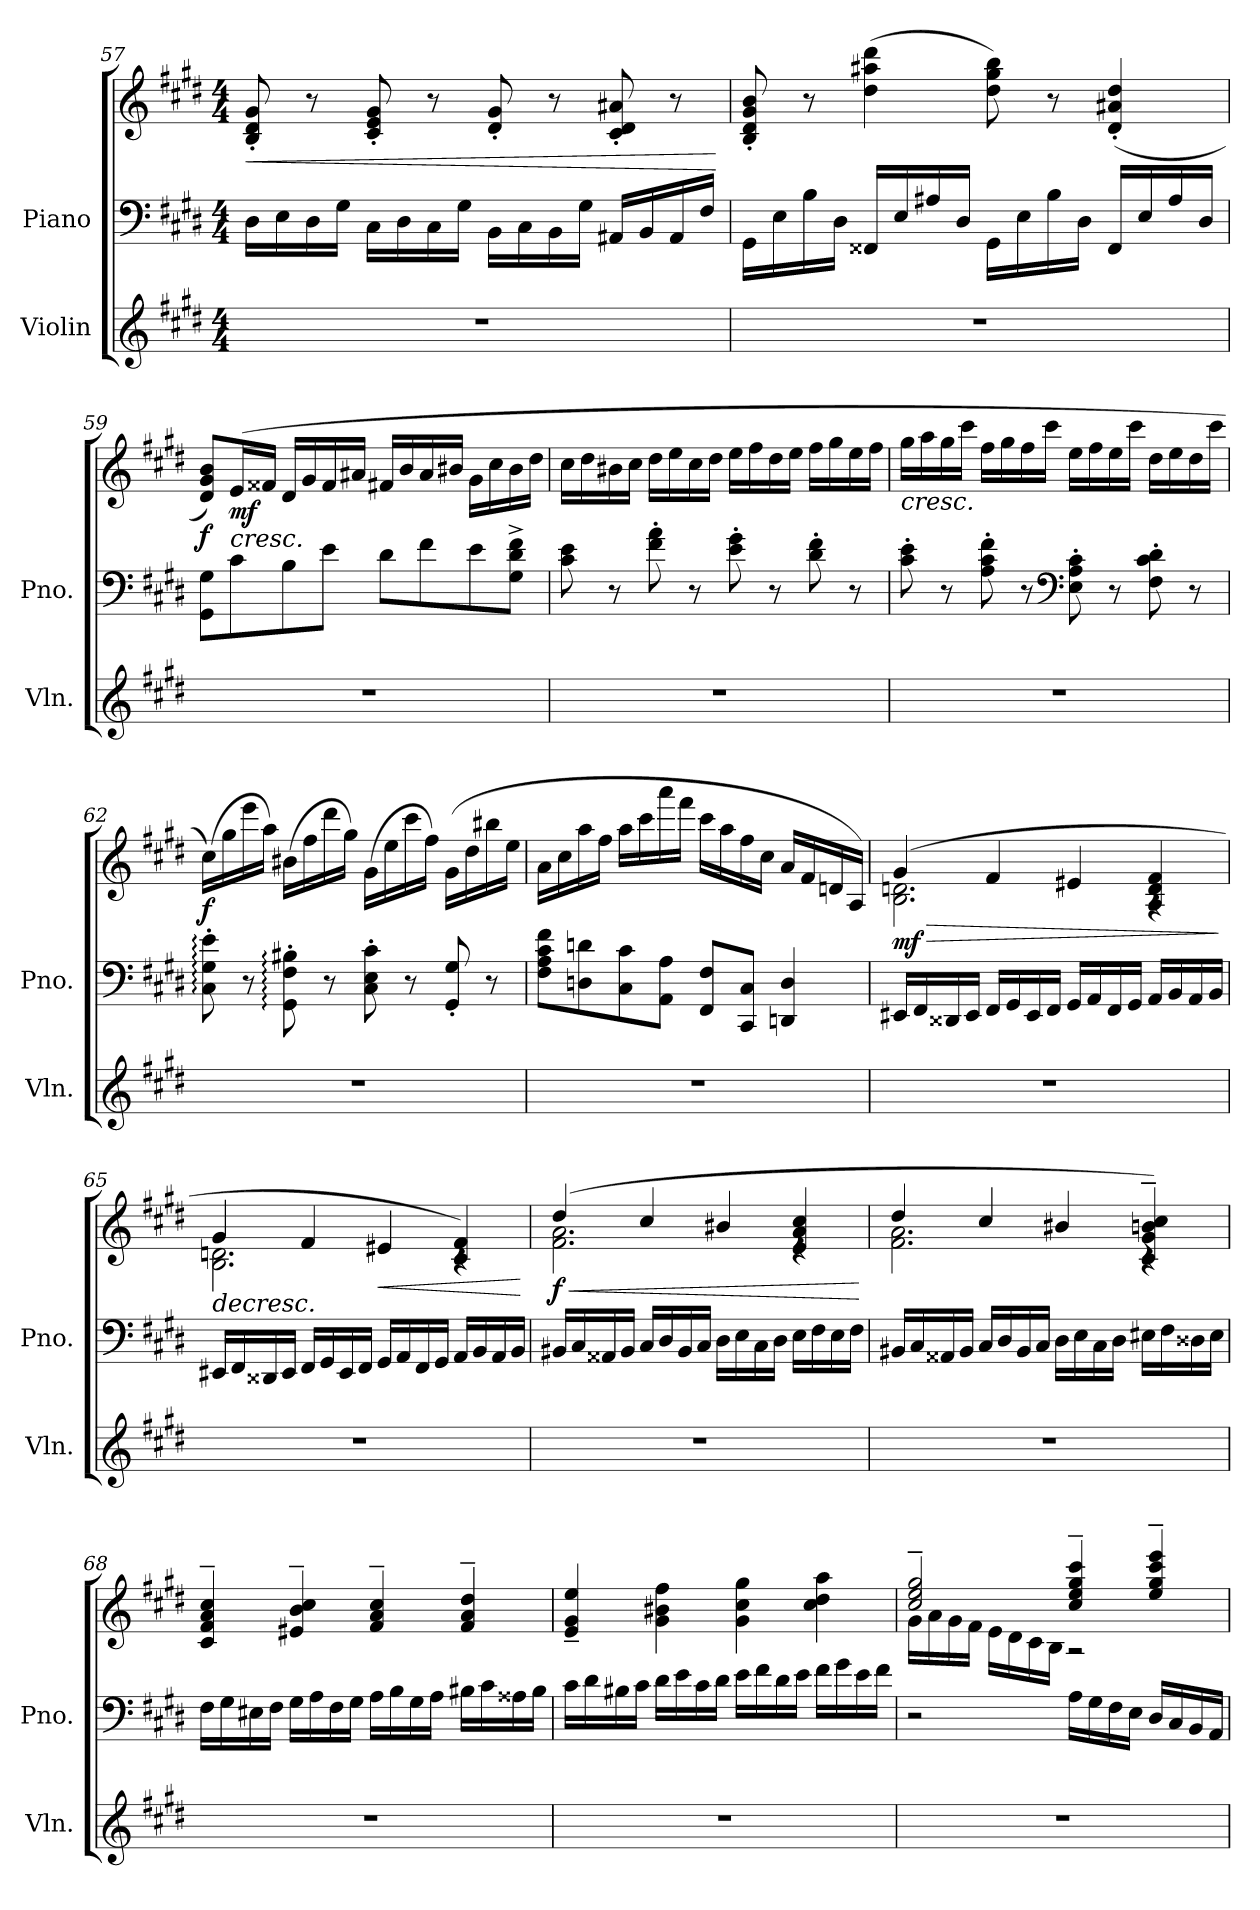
**kern	**kern	**kern	**dynam
*part2	*part1	*part1	*part1
*staff3	*staff2	*staff1	*staff1/2
*I"Violin	*I"Piano	*	*
*I'Vln.	*I'Pno.	*	*
!!LO:PB:g=z
*clefG2	*clefF4	*clefG2	*
*k[f#c#g#d#]	*k[f#c#g#d#]	*k[f#c#g#d#]	*
*M4/4	*M4/4	*M4/4	*
=57	=57	=57	=57
!	!	!	!LO:HP:b
1r	16D#\LL	8B/' 8d#/' 8g#/'	<
.	16E\	.	.
.	16D#\	8r	.
.	16G#\JJ	.	.
.	16C#\LL	8c#/' 8e/' 8g#/'	.
.	16D#\	.	.
.	16C#\	8r	.
.	16G#\JJ	.	.
.	16BB\LL	8d#/' 8g#/'	.
.	16C#\	.	.
.	16BB\	8r	.
.	16G#\JJ	.	.
.	16AA#X/LL	8c#/' 8d#/' 8a#X/'	.
.	16BB/	.	.
.	16AA#/	8r	.
.	16F#/JJ	.	.
.	.	.	[
=58	=58	=58	=58
1r	16GG#\LL	8B/' 8d#/' 8g#/' 8b/'	.
.	16E\	.	.
.	16B\	8r	.
.	16D#\JJ	.	.
.	16FF##X/LL	(>4dd#\ 4aa#X\ 4ddd#\	.
.	16E/	.	.
.	16A#X/	.	.
.	16D#/JJ	.	.
.	16GG#\LL	8dd#\ 8gg#\ 8bb\)	.
.	16E\	.	.
.	16B\	8r	.
.	16D#\JJ	.	.
.	16FF##/LL	(<4d#/' 4a#X/' 4dd#/'	.
.	16E/	.	.
.	16A#/	.	.
.	16D#/JJ	.	.
!!LO:LB:g=z
=59	=59	=59	=59
!	!	!	!LO:DY:b
1r	8GG#\ 8G#\L	8d#/ 8g#/ 8b/L)	f
!	!	!LO:TX:b:i:t=cresc.	!
!	!	!	!LO:DY:b
.	8c#\	(>16e/L	mf
.	.	16f##X/JJ	.
.	8B\	16d#/LL	.
.	.	16g#/	.
.	8e\J	16f##/	.
.	.	16a#X/JJ	.
.	8d#\L	16f#X/LL	.
.	.	16b/	.
.	8f#\	16a#/	.
.	.	16b#X/JJ	.
.	8e\	16g#\LL	.
.	.	16cc#\	.
.	8G#\^ 8d#\^ 8f#\^J	16b#\	.
.	.	16dd#\JJ	.
=60	=60	=60	=60
1r	8c#\ 8e\	16cc#\LL	.
.	.	16dd#\	.
.	8r	16b#X\	.
.	.	16cc#\JJ	.
.	8f#\' 8a\'	16dd#\LL	.
.	.	16ee\	.
.	8r	16cc#\	.
.	.	16dd#\JJ	.
.	8e\' 8g#\'	16ee\LL	.
.	.	16ff#\	.
.	8r	16dd#\	.
.	.	16ee\JJ	.
.	8d#\' 8f#\'	16ff#\LL	.
.	.	16gg#\	.
.	8r	16ee\	.
.	.	16ff#\JJ	.
!!LO:LB:g=z
=61	=61	=61	=61
!	!	!LO:TX:b:i:t=cresc.	!
1r	8c#\' 8e\'	16gg#\LL	.
.	.	16aa\	.
.	8r	16gg#\	.
.	.	16ccc#\JJ	.
.	8A\' 8c#\' 8f#\'	16ff#\LL	.
.	.	16gg#\	.
.	8r	16ff#\	.
.	.	16ccc#\JJ	.
*	*clefF4	*	*
.	8E\' 8A\' 8c#\'	16ee\LL	.
.	.	16ff#\	.
.	8r	16ee\	.
.	.	16ccc#\JJ	.
.	8F#\' 8c#\' 8d#\'	16dd#\LL	.
.	.	16ee\	.
.	8r	16dd#\	.
.	.	16ccc#\JJ	.
=62	=62	=62	=62
!	!	!	!LO:DY:b
1r	8C#\:' 8G#\:' 8e\:'	(>16cc#\LL)	f
.	.	16gg#\	.
.	8r	16eee\	.
.	.	16aa\JJ)	.
.	8GG#\:' 8F#\:' 8B#X\:'	(>16b#X\LL	.
.	.	16ff#\	.
.	8r	16ddd#\	.
.	.	16gg#\JJ)	.
.	8C#\' 8E\' 8c#\'	(>16g#\LL	.
.	.	16ee\	.
.	8r	16ccc#\	.
.	.	16ff#\JJ)	.
.	8GG#/' 8G#/'	(>16g#\LL	.
.	.	16dd#\	.
.	8r	16bb#X\	.
.	.	16ee\JJ	.
!!LO:LB:g=z
=63	=63	=63	=63
1r	8F#\ 8A\ 8c#\ 8f#\L	16a\LL	.
.	.	16cc#\	.
.	8Dn\ 8dn\	16aa\	.
.	.	16ff#\JJ	.
.	8C#\ 8c#\	16aa\LL	.
.	.	16ccc#\	.
.	8AA\ 8A\J	16aaa\	.
.	.	16fff#\JJ	.
.	8FF#/ 8F#/L	16ccc#\LL	.
.	.	16aa\	.
.	8CC#/ 8C#/J	16ff#\	.
.	.	16cc#\JJ	.
.	4DDn/ 4D/	16a/LL	.
.	.	16f#/	.
.	.	16dn/	.
.	.	16A/JJ)	.
=64	=64	=64	=64
!	!	!	!LO:HP:b
*	*	*^	*
!	!	!	!	!LO:DY:n=1:b
1r	16EE#X/LL	(>4g#/	2.B\ 2.dn\	> mf
.	16FF#/	.	.	.
.	16DD##X/	.	.	.
.	16EE#/JJ	.	.	.
.	16FF#/LL	4f#/	.	.
.	16GG#/	.	.	.
.	16EE#/	.	.	.
.	16FF#/JJ	.	.	.
.	16GG#/LL	4e#X/	.	.
.	16AA/	.	.	.
.	16FF#/	.	.	.
.	16GG#/JJ	.	.	.
.	16AA/LL	4A/ 4d/ 4f#/	4rA	.
.	16BB/	.	.	.
.	16AA/	.	.	.
.	16BB/JJ	.	.	.
*	*	*v	*v	*
.	.	.	]
!!LO:LB:g=z
=65	=65	=65	=65
!	!	!	!LO:HP:b
*	*	*^	*
1r	16EE#X/LL	4g#/	2.B\ 2.dn\	>
.	16FF#/	.	.	.
.	16DD##X/	.	.	.
.	16EE#/JJ	.	.	.
.	16FF#/LL	4f#/	.	.
.	16GG#/	.	.	.
.	16EE#/	.	.	.
.	16FF#/JJ	.	.	.
!	!	!	!	!LO:HP:b
.	16GG#/LL	4e#X/	.	<
.	16AA/	.	.	.
.	16FF#/	.	.	.
.	16GG#/JJ	.	.	.
.	16AA/LL	4c#/ 4f#/)	4rc	.
.	16BB/	.	.	.
.	16AA/	.	.	.
.	16BB/JJ	.	.	.
*	*	*v	*v	*
.	.	.	] [
=66	=66	=66	=66
!	!	!	!LO:HP:b
*	*	*^	*
!	!	!	!	!LO:DY:n=1:b
1r	16BB#X/LL	(>4dd#/	2.f#\ 2.a\	< f
.	16C#/	.	.	.
.	16AA##X/	.	.	.
.	16BB#/JJ	.	.	.
.	16C#/LL	4cc#/	.	.
.	16D#/	.	.	.
.	16BB#/	.	.	.
.	16C#/JJ	.	.	.
.	16D#\LL	4b#X/	.	.
.	16E\	.	.	.
.	16C#\	.	.	.
.	16D#\JJ	.	.	.
.	16E\LL	4e/ 4a/ 4cc#/	4re	.
.	16F#\	.	.	.
.	16E\	.	.	.
.	16F#\JJ	.	.	.
*	*	*v	*v	*
.	.	.	[
!!LO:PB:g=z
=67	=67	=67	=67
*	*	*^	*
1r	16BB#X/LL	4dd#/	2.f#\ 2.a\	.
.	16C#/	.	.	.
.	16AA##X/	.	.	.
.	16BB#/JJ	.	.	.
.	16C#/LL	4cc#/	.	.
.	16D#/	.	.	.
.	16BB#/	.	.	.
.	16C#/JJ	.	.	.
.	16D#\LL	4b#X/	.	.
.	16E\	.	.	.
.	16C#\	.	.	.
.	16D#\JJ	.	.	.
.	16E#X\LL	4c#/~ 4g#/~ 4bn/~ 4cc#/~)	4rc	.
.	16F#\	.	.	.
.	16D##X\	.	.	.
.	16E#\JJ	.	.	.
=68	=68	=68	=68	=68
1r	16F#\LL	4c#/~ 4f#/~ 4a/~ 4cc#/~	1ryy	.
.	16G#\	.	.	.
.	16E#X\	.	.	.
.	16F#\JJ	.	.	.
.	16G#\LL	4e#X/~ 4b/~ 4cc#/~	.	.
.	16A\	.	.	.
.	16F#\	.	.	.
.	16G#\JJ	.	.	.
.	16A\LL	4f#/~ 4a/~ 4cc#/~	.	.
.	16B\	.	.	.
.	16G#\	.	.	.
.	16A\JJ	.	.	.
.	16B#X\LL	4f#/~ 4a/~ 4dd#/~	.	.
.	16c#\	.	.	.
.	16A##X\	.	.	.
.	16B#\JJ	.	.	.
*	*	*v	*v	*
!!LO:LB:g=z
=69	=69	=69	=69
1r	16c#\LL	4e/~ 4g#/~ 4ee/~	.
.	16d#\	.	.
.	16B#X\	.	.
.	16c#\JJ	.	.
.	16d#\LL	4g#\ 4b#X\ 4ff#\	.
.	16e\	.	.
.	16c#\	.	.
.	16d#\JJ	.	.
.	16e\LL	4g#\ 4cc#\ 4gg#\	.
.	16f#\	.	.
.	16d#\	.	.
.	16e\JJ	.	.
.	16f#\LL	4cc#\ 4dd#\ 4aa\	.
.	16g#\	.	.
.	16e\	.	.
.	16f#\JJ	.	.
=70	=70	=70	=70
*	*	*^	*
1r	2r	2cc#/~ 2ee/~ 2gg#/~	16g#\LL	.
.	.	.	16a\	.
.	.	.	16g#\	.
.	.	.	16f#\JJ	.
.	.	.	16e\LL	.
.	.	.	16d#\	.
.	.	.	16c#\	.
.	.	.	16B\JJ	.
.	16A\LL	4cc#/~ 4ee/~ 4gg#/~ 4ccc#/~	2r	.
.	16G#\	.	.	.
.	16F#\	.	.	.
.	16E\JJ	.	.	.
.	16D#/LL	4ee/~ 4gg#/~ 4ccc#/~ 4eee/~	.	.
.	16C#/	.	.	.
.	16BB/	.	.	.
.	16AA/JJ	.	.	.
*	*	*v	*v	*
=	=	=	=
*-	*-	*-	*-
